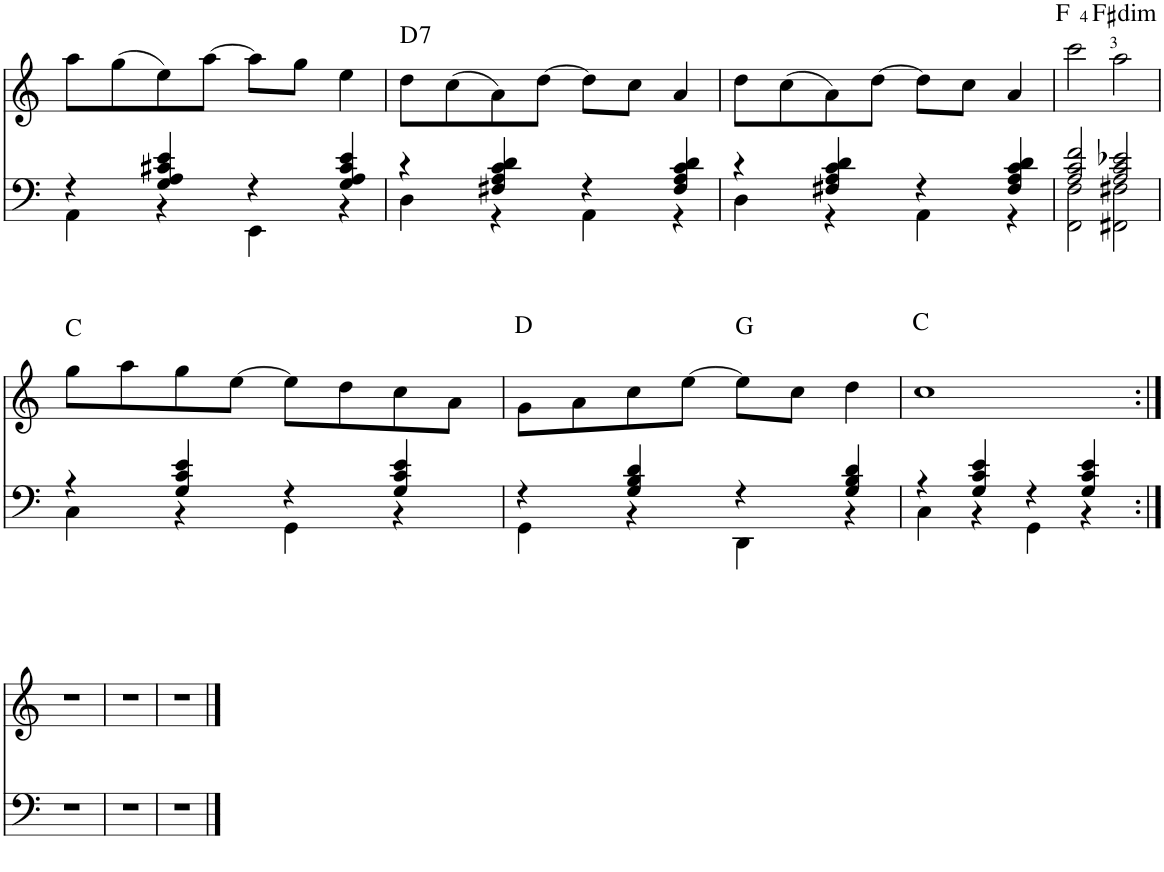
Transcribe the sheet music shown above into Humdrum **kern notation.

**kern	**kern	**harte
*part2	*part1	*part1
*staff2	*staff1	*
*I"Piano	*I"Mandolin	*
*I'Pno	*	*
!!LO:PB:g=z
*clefF4	*clefG2	*
*k[]	*k[]	*
*M4/4	*M4/4	*
=42	=42	=42
*^	*	*
4r	4AA\	8aa\L	.
.	.	(8gg\	.
4G/ 4A/ 4c#X/ 4e/	4r	8ee\)	.
.	.	[8aa\J	.
4r	4EE\	8aa\L]	.
.	.	8gg\J	.
4G/ 4A/ 4c#/ 4e/	4r	4ee\	.
=43	=43	=43	=43
!	!	!	!LO:H:kt=7
4r	4D\	8dd\L	D:7
.	.	(8cc\	.
4F#X/ 4A/ 4c/ 4d/	4r	8a\)	.
.	.	[8dd\J	.
4r	4AA\	8dd\L]	.
.	.	8cc\J	.
4F#/ 4A/ 4c/ 4d/	4r	4a/	.
=44	=44	=44	=44
4r	4D\	8dd\L	.
.	.	(8cc\	.
4F#X/ 4A/ 4c/ 4d/	4r	8a\)	.
.	.	[8dd\J	.
4r	4AA\	8dd\L]	.
.	.	8cc\J	.
4F#/ 4A/ 4c/ 4d/	4r	4a/	.
=45	=45	=45	=45
2A/ 2c/ 2f/	2FF\ 2F\	2ccc\	F:maj
!	!	!	!LO:H:kt=dim
2A/ 2c/ 2e-X/	2FF#X\ 2F#X\	2aa\	F#:dim
!!LO:LB:g=z
=46	=46	=46	=46
4r	4C\	8gg\L	C:maj
.	.	8aa\	.
4G/ 4c/ 4e/	4r	8gg\	.
.	.	[8ee\J	.
4r	4GG\	8ee\L]	.
.	.	8dd\	.
4G/ 4c/ 4e/	4r	8cc\	.
.	.	8a\J	.
=47	=47	=47	=47
4r	4GG\	8g\L	D:maj
.	.	8a\	.
4G/ 4B/ 4d/	4r	8cc\	.
.	.	[8ee\J	.
4r	4DD\	8ee\L]	G:maj
.	.	8cc\J	.
4G/ 4B/ 4d/	4r	4dd\	.
=48	=48	=48	=48
4r	4C\	1cc	C:maj
4G/ 4c/ 4e/	4r	.	.
4r	4GG\	.	.
4G/ 4c/ 4e/	4r	.	.
*v	*v	*	*
!!LO:LB:g=z
=49:|!	=49:|!	=49:|!
1r	1r	.
=50	=50	=50
1r	1r	.
=51	=51	=51
1r	1r	.
==	==	==
*-	*-	*-
